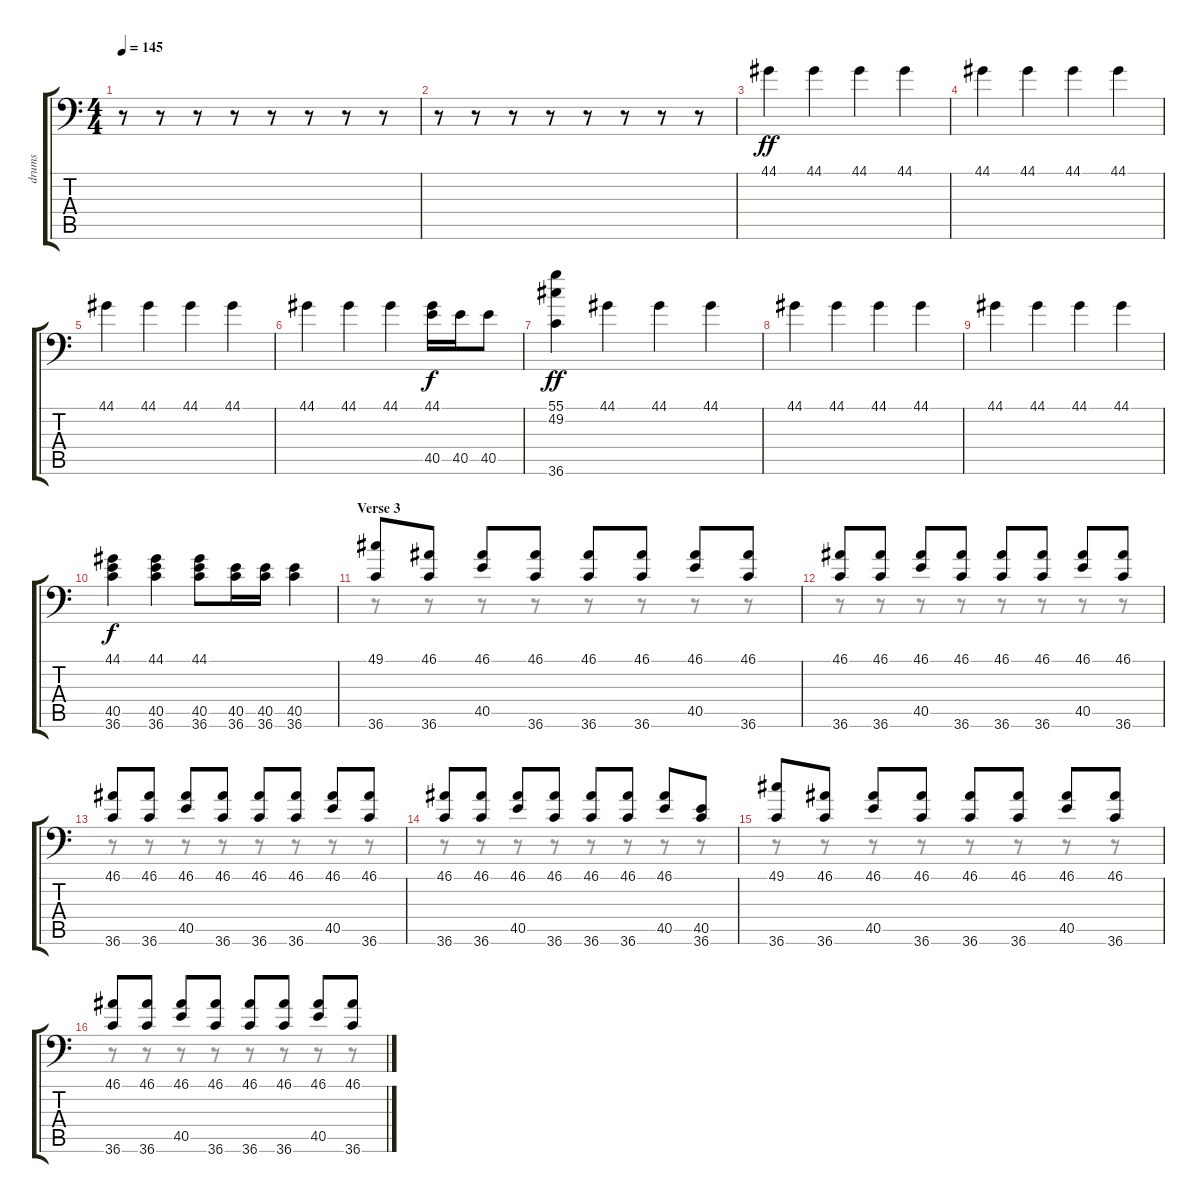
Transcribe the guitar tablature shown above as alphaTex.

\track ("drums" "drums") {instrument acousticgrandpiano}
\staff {score tabs}
\tuning (C-1 C-1 C-1 C-1 C-1 C-1) {hide}
\voice
\ts (4 4)
\tempo 145
\clef f4
\ks c
r.8{dy f} r.8 r.8 r.8 r.8 r.8 r.8 r.8 |
r.8 r.8 r.8 r.8 r.8 r.8 r.8 r.8 |
44.1.4{dy ff} 44.1.4 44.1.4 44.1.4 |
44.1.4 44.1.4 44.1.4 44.1.4 |
44.1.4 44.1.4 44.1.4 44.1.4 |
44.1.4 44.1.4 44.1.4 (44.1 40.5).16{dy f} 40.5.16 40.5.8 |
(55.1 49.2 36.6).4{dy ff} 44.1.4 44.1.4 44.1.4 |
44.1.4 44.1.4 44.1.4 44.1.4 |
44.1.4 44.1.4 44.1.4 44.1.4 |
(44.1 40.5 36.6).4{dy f} (44.1 40.5 36.6).4 (44.1 40.5 36.6).8 (40.5 36.6).16 (40.5 36.6).16 (40.5 36.6).4 |
\section ("" "Verse 3")
(49.1 36.6).8 (46.1 36.6).8 (46.1 40.5).8 (46.1 36.6).8 (46.1 36.6).8 (46.1 36.6).8 (46.1 40.5).8 (46.1 36.6).8 |
(46.1 36.6).8 (46.1 36.6).8 (46.1 40.5).8 (46.1 36.6).8 (46.1 36.6).8 (46.1 36.6).8 (46.1 40.5).8 (46.1 36.6).8 |
(46.1 36.6).8 (46.1 36.6).8 (46.1 40.5).8 (46.1 36.6).8 (46.1 36.6).8 (46.1 36.6).8 (46.1 40.5).8 (46.1 36.6).8 |
(46.1 36.6).8 (46.1 36.6).8 (46.1 40.5).8 (46.1 36.6).8 (46.1 36.6).8 (46.1 36.6).8 (46.1 40.5).8 (40.5 36.6).8 |
(49.1 36.6).8 (46.1 36.6).8 (46.1 40.5).8 (46.1 36.6).8 (46.1 36.6).8 (46.1 36.6).8 (46.1 40.5).8 (46.1 36.6).8 |
(46.1 36.6).8 (46.1 36.6).8 (46.1 40.5).8 (46.1 36.6).8 (46.1 36.6).8 (46.1 36.6).8 (46.1 40.5).8 (46.1 36.6).8
\voice
\clef f4
\ottava regular
\simile none
\ks c
|
|
|
|
|
|
|
|
|
|
r.8 r.8 r.8 r.8 r.8 r.8 r.8 r.8 |
r.8 r.8 r.8 r.8 r.8 r.8 r.8 r.8 |
r.8 r.8 r.8 r.8 r.8 r.8 r.8 r.8 |
r.8 r.8 r.8 r.8 r.8 r.8 r.8 r.8 |
r.8 r.8 r.8 r.8 r.8 r.8 r.8 r.8 |
r.8 r.8 r.8 r.8 r.8 r.8 r.8 r.8
